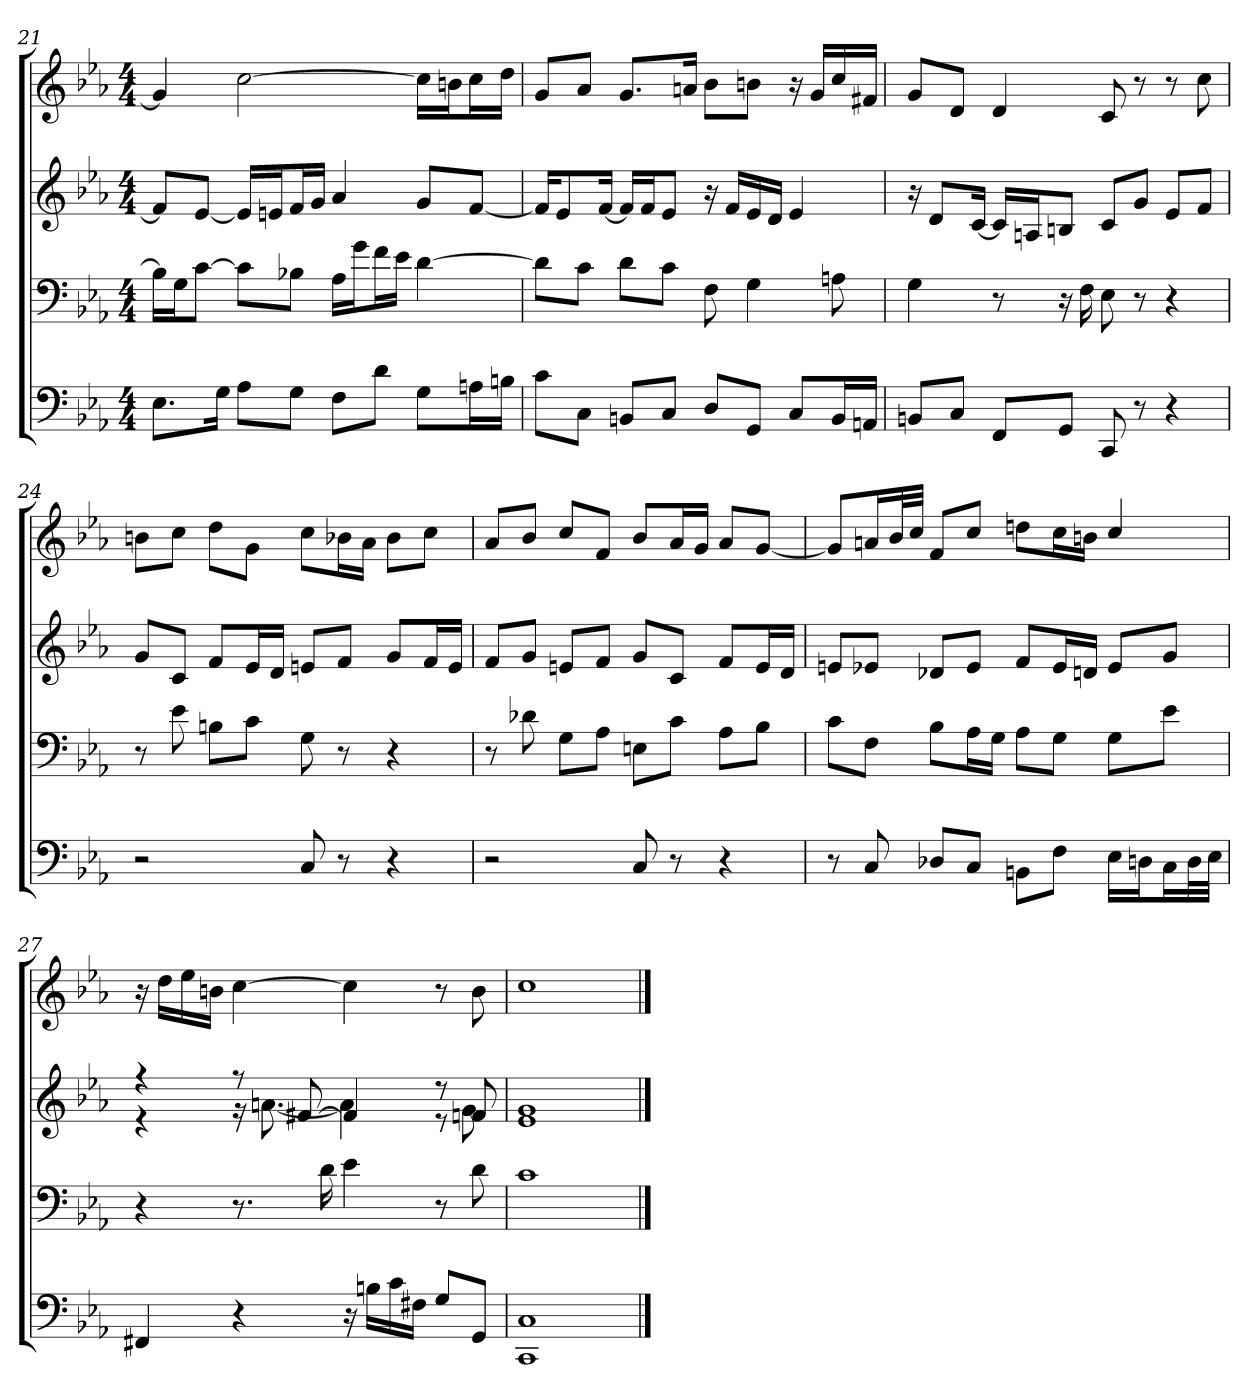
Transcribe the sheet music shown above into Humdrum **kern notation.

**kern	**kern	**kern	**kern
*part4	*part3	*part2	*part1
*staff4	*staff3	*staff2	*staff1
*clefF4	*clefF4	*clefG2	*clefG2
*k[b-e-a-]	*k[b-e-a-]	*k[b-e-a-]	*k[b-e-a-]
*c:	*c:	*c:	*c:
*M4/4	*M4/4	*M4/4	*M4/4
=21	=21	=21	=21
8.E-\L	16B\LL]	8f/L]	4g]
.	16G\J	.	.
.	[8c\J	[8e-/J	.
16G\Jk	.	.	.
8A-\L	8c\L]	16e-/LL]	[2cc
.	.	16en/J	.
8G\J	8B-X\J	16f/L	.
.	.	16g/JJ	.
8F\L	16A-\LL	4a-	.
.	16g\J	.	.
8d\J	16f\L	.	.
.	16e-\JJ	.	.
8G\L	[4d	8g/L	16cc\LL]
.	.	.	16bn\J
16An\L	.	[8f/J	16cc\L
16Bn\JJ	.	.	16dd\JJ
=22	=22	=22	=22
8c\L	8d\L]	16f/KL]	8g/L
.	.	8e-/	.
8C\J	8c\J	.	8a-/J
.	.	[16f/Jk	.
8BBn/L	8d\L	16f/LL]	8.g/L
.	.	16f/J	.
8C/J	8c\J	8e-/J	.
.	.	.	16an/Jk
8D/L	8F	16r	8b-\L
.	.	16f/LL	.
8GG/J	4G	16e-/	8bn\J
.	.	16d/JJ	.
8C/L	.	4e-	16r
.	.	.	16g/LL
16BB/L	8An	.	16cc/
16AAn/JJ	.	.	16f#X/JJ
=23	=23	=23	=23
8BBn/L	4G	16r	8g/L
.	.	8d/L	.
8C/J	.	.	8d/J
.	.	[16c/Jk	.
8FF/L	8r	16c/LL]	4d
.	.	16An/J	.
8GG/J	16r	8Bn/J	.
.	16F	.	.
8CC	8E-	8c/L	8c
8r	8r	8g/J	8r
4r	4r	8e-/L	8r
.	.	8f/J	8cc
=24	=24	=24	=24
2r	8r	8g/L	8bn\L
.	8e-	8c/J	8cc\J
.	8Bn\L	8f/L	8dd\L
.	8c\J	16e-/L	8g\J
.	.	16d/JJ	.
8C	8G	8en/L	8cc\L
8r	8r	8f/J	16b-X\L
.	.	.	16a-\JJ
4r	4r	8g/L	8b-\L
.	.	16f/L	8cc\J
.	.	16e/JJ	.
=25	=25	=25	=25
2r	8r	8f/L	8a-/L
.	8d-X	8g/J	8b-/J
.	8G\L	8en/L	8cc/L
.	8A-\J	8f/J	8f/J
8C	8En\L	8g/L	8b-/L
8r	8c\J	8c/J	16a-/L
.	.	.	16g/JJ
4r	8A-\L	8f/L	8a-/L
.	8B-\J	16e/L	[8g/J
.	.	16d/JJ	.
=26	=26	=26	=26
*	*	*	*^
8r	8c\L	8en/L	8g/L]	1ryy
8C	8F\J	8e-X/J	16an/L	.
.	.	.	32b-/L	.
.	.	.	32cc/JJJ	.
8D-X/L	8B-\L	8d-X/L	8f/L	.
8C/J	16A-\L	8e-/J	8cc/J	.
.	16G\JJ	.	.	.
8BBn\L	8A-\L	8f/L	8ddn\L	.
8F\J	8G\J	16e-/L	16cc\L	.
.	.	16dn/JJ	16bn\JJ	.
16E-\LL	8G\L	8e-/L	4cc	.
16Dn\J	.	.	.	.
16C\L	8e-\J	8g/J	.	.
32D\L	.	.	.	.
32E-\JJJ	.	.	.	.
*	*	*	*v	*v
=27	=27	=27	=27
*	*	*^	*
4FF#X	4r	4r	4r	16r
.	.	.	.	16dd\LL
.	.	.	.	16ee-\
.	.	.	.	16bn\JJ
4r	8.r	8r	16r	[4cc
.	.	.	[8.an	.
.	.	[8f#X	.	.
.	16d	.	.	.
16r	4e-	4f#]	4a]	4cc]
16Bn\LL	.	.	.	.
16c\	.	.	.	.
16F#X\JJ	.	.	.	.
8G/L	8r	8r	8r	8r
8GG/J	8d	8fn	8g	8b
=28	=28	=28	=28	=28
1CC 1C	1c	1e-	1g	1cc
*	*	*v	*v	*
==	==	==	==
*-	*-	*-	*-
